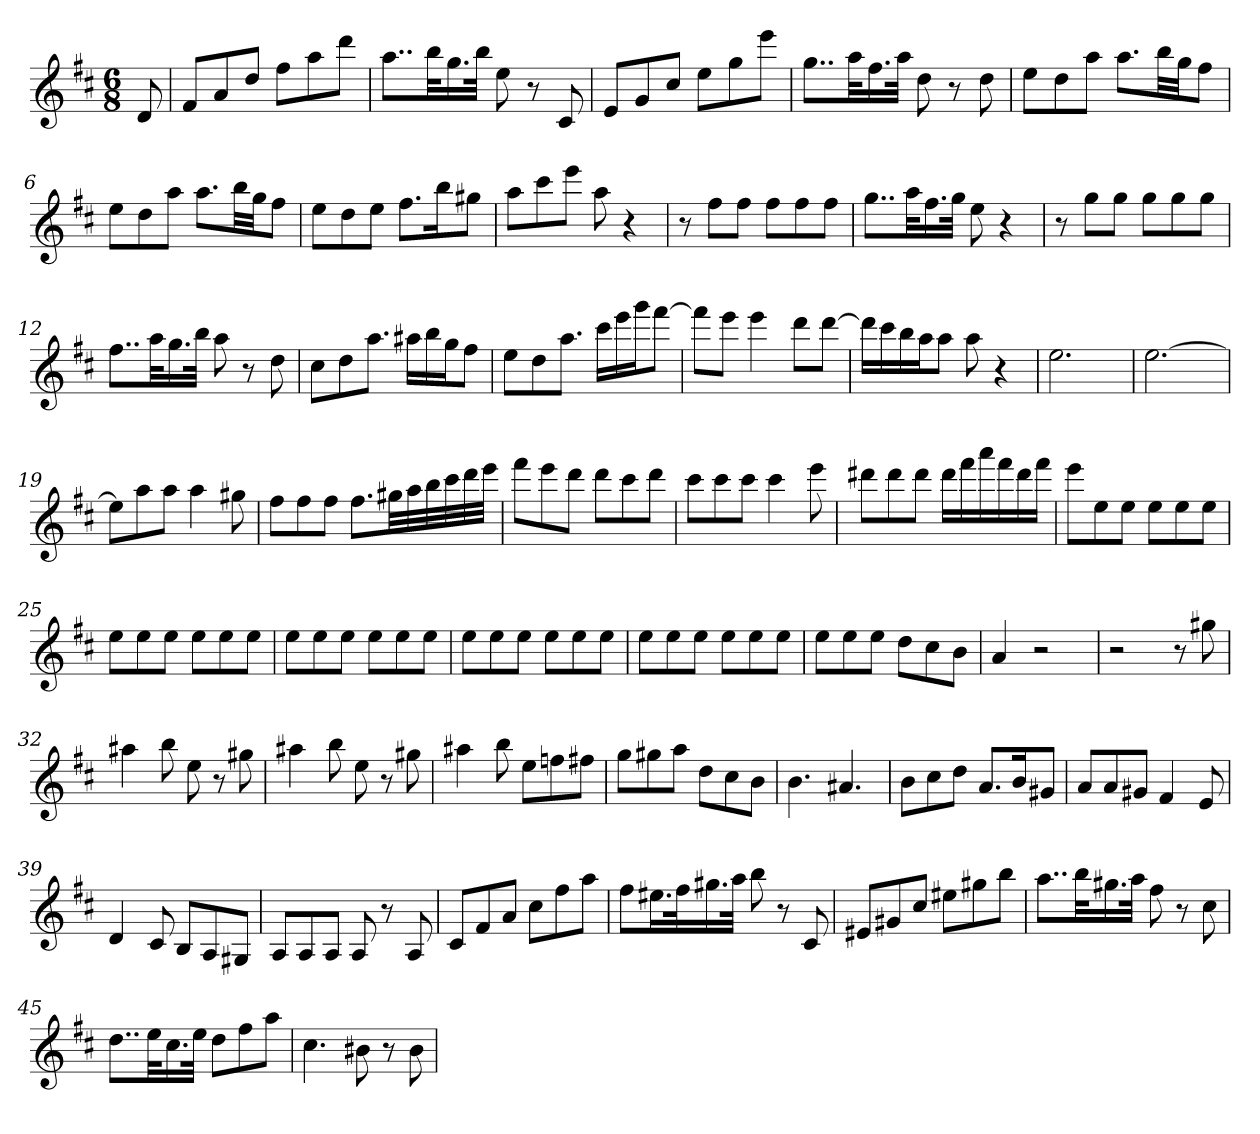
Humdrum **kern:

**kern
*part1
*staff1
*k[f#c#]
*D:
*M6/8
=
8d
=1
8f#L
8a
8ddJ
8ff#L
8aa
8dddJ
=2
8..aaL
32bbKL
16.gg
32bbJJk
8ee
8r
8c#
=3
8eL
8g
8cc#J
8eeL
8gg
8eeeJ
=4
8..ggL
32aaKL
16.ff#
32aaJJk
8dd
8r
8dd
=5
8eeL
8dd
8aaJ
8.aaL
32bbLL
32ggJJ
8ff#J
=6
8eeL
8dd
8aaJ
8.aaL
32bbLL
32ggJJ
8ff#J
=7
8eeL
8dd
8eeJ
8.ff#L
16bbK
8gg#XJ
=8
8aaL
8ccc#
8eeeJ
8aa
4r
=9
8r
8ff#L
8ff#J
8ff#L
8ff#
8ff#J
=10
8..ggL
32aaKL
16.ff#
32ggJJk
8ee
4r
=11
8r
8ggL
8ggJ
8ggL
8gg
8ggJ
=12
8..ff#L
32aaKL
16.gg
32bbJJk
8aa
8r
8dd
=13
8cc#L
8dd
8.aaJ
16aa#XLL
16bb
16ggJ
8ff#J
=14
8eeL
8dd
8.aaJ
16ccc#LL
16eee
16gggJ
[8fff#J
=15
8fff#L]
8eeeJ
4eee
8dddL
[8dddJ
=16
16dddLL]
16ccc#
16bb
16aaJ
8aaJ
8aa
4r
=17
2.ee
=18
[2.ee
=19
8eeL]
8aa
8aaJ
4aa
8gg#X
=20
8ff#L
8ff#
8ff#J
8.ff#L
32gg#XLL
32aa
32bb
32ccc#
32ddd
32eeeJJJ
=21
8fff#L
8eee
8dddJ
8dddL
8ccc#
8dddJ
=22
8ccc#L
8ccc#
8ccc#J
4ccc#
8eee
=23
8ddd#XL
8ddd#
8ddd#J
16ddd#LL
16fff#
16aaa
16fff#
16ddd#
16fff#JJ
=24
8eeeL
8ee
8eeJ
8eeL
8ee
8eeJ
=25
8eeL
8ee
8eeJ
8eeL
8ee
8eeJ
=26
8eeL
8ee
8eeJ
8eeL
8ee
8eeJ
=27
8eeL
8ee
8eeJ
8eeL
8ee
8eeJ
=28
8eeL
8ee
8eeJ
8eeL
8ee
8eeJ
=29
8eeL
8ee
8eeJ
8ddL
8cc#
8bJ
=30
4a
2r
=31
2r
8r
8gg#X
=32
4aa#X
8bb
8ee
8r
8gg#X
=33
4aa#X
8bb
8ee
8r
8gg#X
=34
4aa#X
8bb
8eeL
8ffn
8ff#XJ
=35
8ggL
8gg#X
8aaJ
8ddL
8cc#
8bJ
=36
4.b
4.a#X
=37
8bL
8cc#
8ddJ
8.aL
16bK
8g#XJ
=38
8aL
8a
8g#XJ
4f#
8e
=39
4d
8c#
8BL
8A
8G#XJ
=40
8AL
8A
8AJ
8A
8r
8A
=41
8c#L
8f#
8aJ
8cc#L
8ff#
8aaJ
=42
8ff#L
16.ee#XL
32ff#K
16.gg#X
32aaJJk
8bb
8r
8c#
=43
8e#XL
8g#X
8cc#J
8ee#XL
8gg#X
8bbJ
=44
8..aaL
32bbKL
16.gg#X
32aaJJk
8ff#
8r
8cc#
=45
8..ddL
32eeKL
16.cc#
32eeJJk
8ddL
8ff#
8aaJ
=46
4.cc#
8b#X
8r
8b#
=
*-
